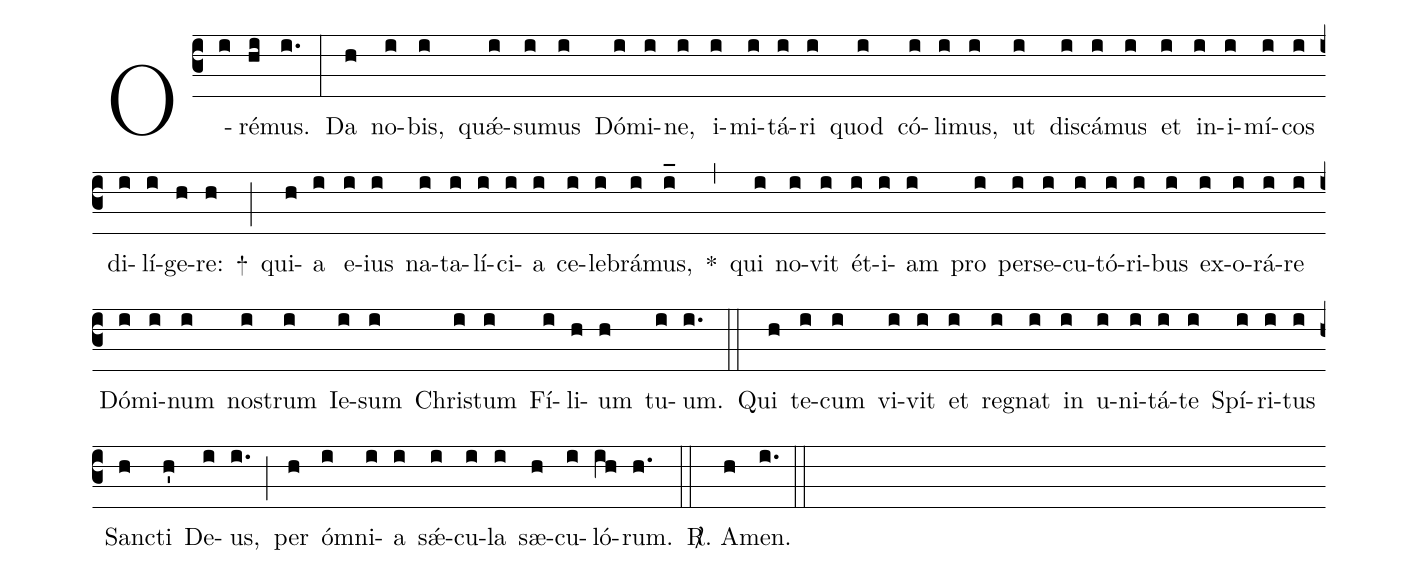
%%
(c3)
O(i)ré(hi)mus.(i.) (:)

Da(h) no(i)bis,(i) quǽ(i)su(i)mus(i) Dó(i)mi(i)ne,(i) i(i)mi(i)tá(i)ri(i) quod(i) có(i)li(i)mus,(i) ut(i) dis(i)cá(i)mus(i) et(i) in(i)i(i)mí(i)cos(i) di(i)lí(i)ge(h)re:(h) +(;)
qui(h)a(i) e(i)ius(i) na(i)ta(i)lí(i)ci(i)a(i) ce(i)le(i)brá(i)mus,(i_) *(,)
qui(i) no(i)vit(i) ét(i)i(i)am(i) pro(i) per(i)se(i)cu(i)tó(i)ri(i)bus(i) ex(i)o(i)rá(i)re(i) Dó(i)mi(i)num(i) nos(i)trum(i) Ie(i)sum(i) Chris(i)tum(i) Fí(i)li(h)um(h) tu(i)um.(i.) (::)

Qui(h) te(i)cum(i) vi(i)vit(i) et(i) reg(i)nat(i)
in(i) u(i)ni(i)tá(i)te(i) Spí(i)ri(i)tus(i) San(h)cti(h') De(i)us,(i.) (;)
per(h) óm(i)ni(i)a(i) sǽ(i)cu(i)la(i) sæ(h)cu(i)ló(ih)rum.(h.) (::)

<sp>R/</sp>. A(h)men.(i.) (::)
